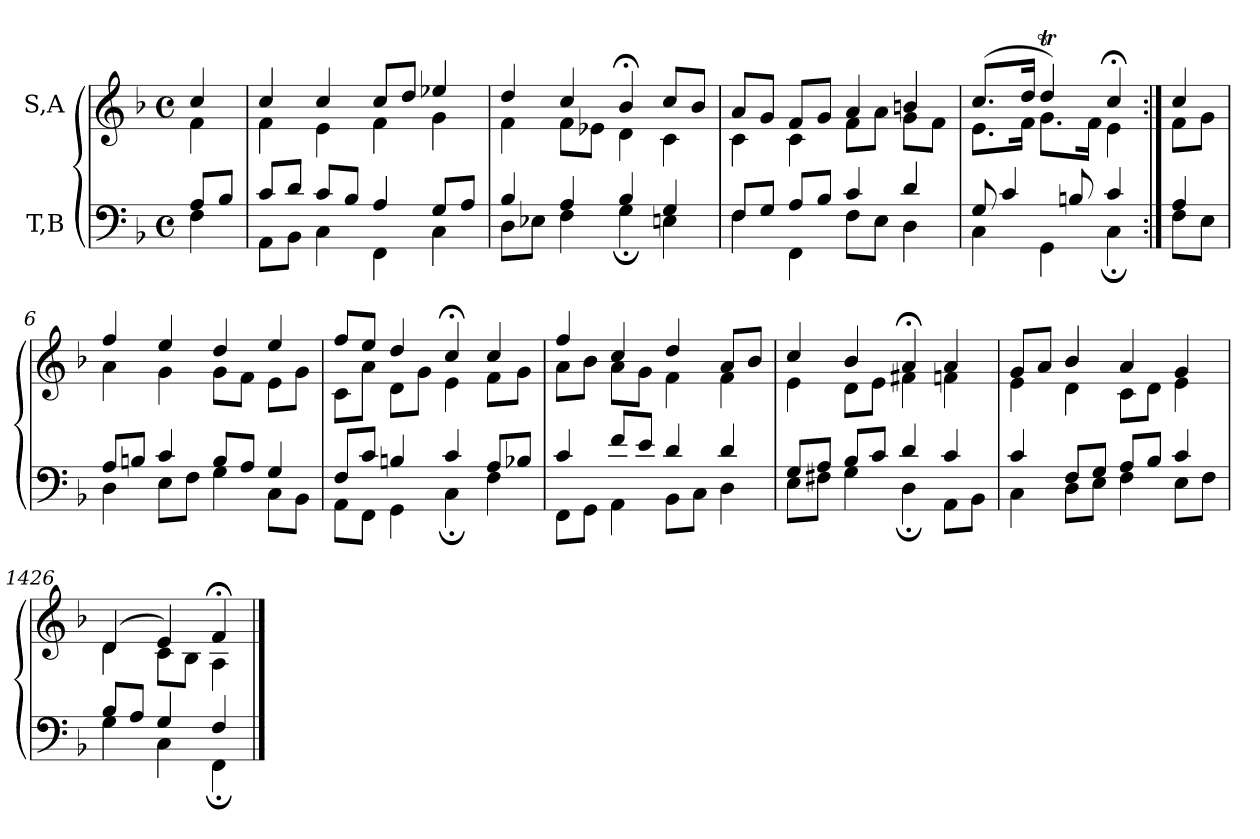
**kern	**kern
*part2	*part1
*staff2	*staff1
*I"T,B	*I"S,A
*clefF4	*clefG2
*k[b-]	*k[b-]
*M4/4	*M4/4
*met(c)	*met(c)
=	=
*^	*^
8AL	4F	4cc	4f
8B-J	.	.	.
=1	=1	=1	=1
8cL	8AAL	4cc	4f
8dJ	8BB-J	.	.
8cL	4C	4cc	4e
8B-J	.	.	.
4A	4FF	8ccL	4f
.	.	8ddJ	.
8GL	4C	4ee-X	4g
8AJ	.	.	.
=2	=2	=2	=2
4B-	8DL	4dd	4f
.	8E-XJ	.	.
4A	4F	4cc	8fL
.	.	.	8e-XJ
4B-	4G;	4b-;<	4d
4G	4En	8ccL	4c
.	.	8b-J	.
=3	=3	=3	=3
8FL	4F	8aL	4c
8GJ	.	8gJ	.
8AL	4FF	8fL	4c
8B-J	.	8gJ	.
4c	8FL	4a	8fL
.	8EJ	.	8aJ
4d	4D	4bn	8gL
.	.	.	8fJ
=1419	=1419	=1419	=1419
8G	4C	(>8.ccL	8.eL
4c	.	.	.
.	.	16ddJk	16fJk
.	4GG	4ddT)	8.gL
8Bn	.	.	.
.	.	.	16fJk
4c	4C;	4cc;<	4e
=1420:|!	=1420:|!	=1420:|!	=1420:|!
4A	8FL	4cc	8fL
.	8EJ	.	8gJ
=6	=6	=6	=6
8AL	4D	4ff	4a
8BnJ	.	.	.
4c	8EL	4ee	4g
.	8FJ	.	.
8BL	4G	4dd	8gL
8AJ	.	.	8fJ
4G	8CL	4ee	8eL
.	8BB-J	.	8gJ
=7	=7	=7	=7
8FL	8AAL	8ffL	8cL
8cJ	8FFJ	8eeJ	8aJ
4Bn	4GG	4dd	8dL
.	.	.	8gJ
4c	4C;	4cc;<	4e
8AL	4F	4cc	8fL
8B-XJ	.	.	8gJ
=8	=8	=8	=8
4c	8FFL	4ff	8aL
.	8GGJ	.	8b-J
8fL	4AA	4cc	8aL
8eJ	.	.	8gJ
4d	8BB-L	4dd	4f
.	8CJ	.	.
4d	4D	8aL	4f
.	.	8b-J	.
=9	=9	=9	=9
8GL	8EL	4cc	4e
8AJ	8F#XJ	.	.
8B-L	4G	4b-	8dL
8cJ	.	.	8eJ
4d	4D;	4a;<	4f#X
4c	8AAL	4a	4fn
.	8BB-J	.	.
=10	=10	=10	=10
4c	4C	8gL	4e
.	.	8aJ	.
8FL	8DL	4b-	4d
8GJ	8EJ	.	.
8AL	4F	4a	8cL
8B-J	.	.	8dJ
4c	8EL	4g	4e
.	8FJ	.	.
=1426	=1426	=1426	=1426
8B-L	4G	(>4d	4d
8AJ	.	.	.
4G	4C	4e)	8cL
.	.	.	8B-J
4F	4FF;	4f;<	4A
*v	*v	*	*
*	*v	*v
==	==
*-	*-
